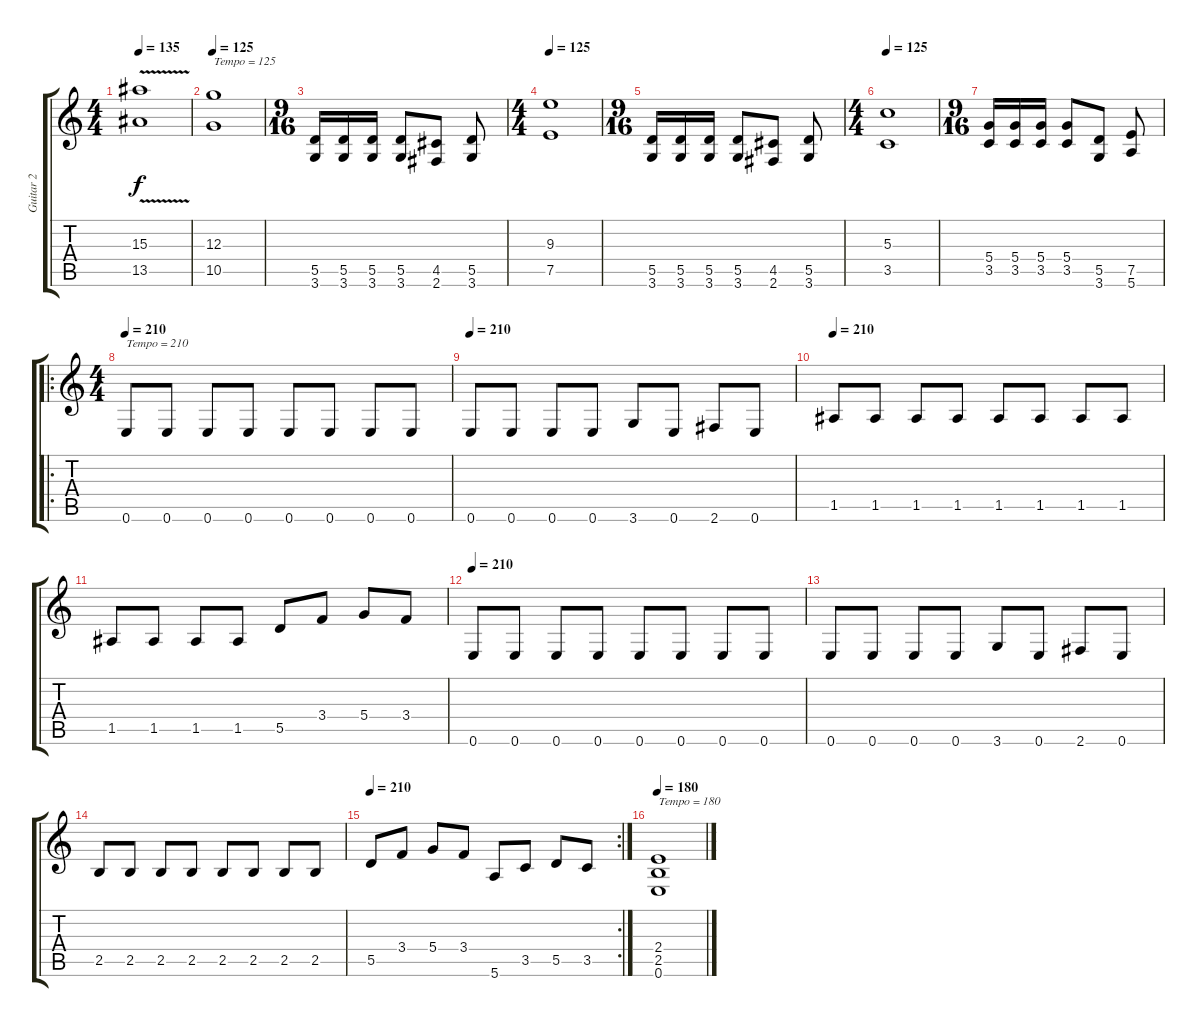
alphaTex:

\track ("Guitar 2" "Guitar 2") {instrument overdrivenguitar}
\staff {score tabs}
\tuning (E4 B3 G3 D3 A2 E2) {hide}
\ts (4 4)
\tempo 135
\clef g2
\ks c
(15.3 13.5{v}).1{dy f} |
\tempo 125
(12.3 10.5).1{txt "Tempo = 125"} |
\ts (9 16)
(5.5 3.6).16 (5.5 3.6).16 (5.5 3.6).16 (5.5 3.6).8 (4.5 2.6).8 (5.5 3.6).8 |
\ts (4 4)
\tempo 125
(9.3 7.5).1 |
\ts (9 16)
(5.5 3.6).16 (5.5 3.6).16 (5.5 3.6).16 (5.5 3.6).8 (4.5 2.6).8 (5.5 3.6).8 |
\ts (4 4)
\tempo 125
(5.3 3.5).1 |
\ts (9 16)
(5.4 3.5).16 (5.4 3.5).16 (5.4 3.5).16 (5.4 3.5).8 (5.5 3.6).8 (7.5 5.6).8 |
\ro
\ts (4 4)
\tempo 210
0.6.8{txt "Tempo = 210"} 0.6.8 0.6.8 0.6.8 0.6.8 0.6.8 0.6.8 0.6.8 |
\tempo 210
0.6.8 0.6.8 0.6.8 0.6.8 3.6.8 0.6.8 2.6.8 0.6.8 |
\tempo 210
1.5.8 1.5.8 1.5.8 1.5.8 1.5.8 1.5.8 1.5.8 1.5.8 |
1.5.8 1.5.8 1.5.8 1.5.8 5.5.8 3.4.8 5.4.8 3.4.8 |
\tempo 210
0.6.8 0.6.8 0.6.8 0.6.8 0.6.8 0.6.8 0.6.8 0.6.8 |
0.6.8 0.6.8 0.6.8 0.6.8 3.6.8 0.6.8 2.6.8 0.6.8 |
2.5.8 2.5.8 2.5.8 2.5.8 2.5.8 2.5.8 2.5.8 2.5.8 |
\rc 2
\tempo 210
5.5.8 3.4.8 5.4.8 3.4.8 5.6.8 3.5.8 5.5.8 3.5.8 |
\tempo 180
(2.4 2.5 0.6).1{txt "Tempo = 180"}
